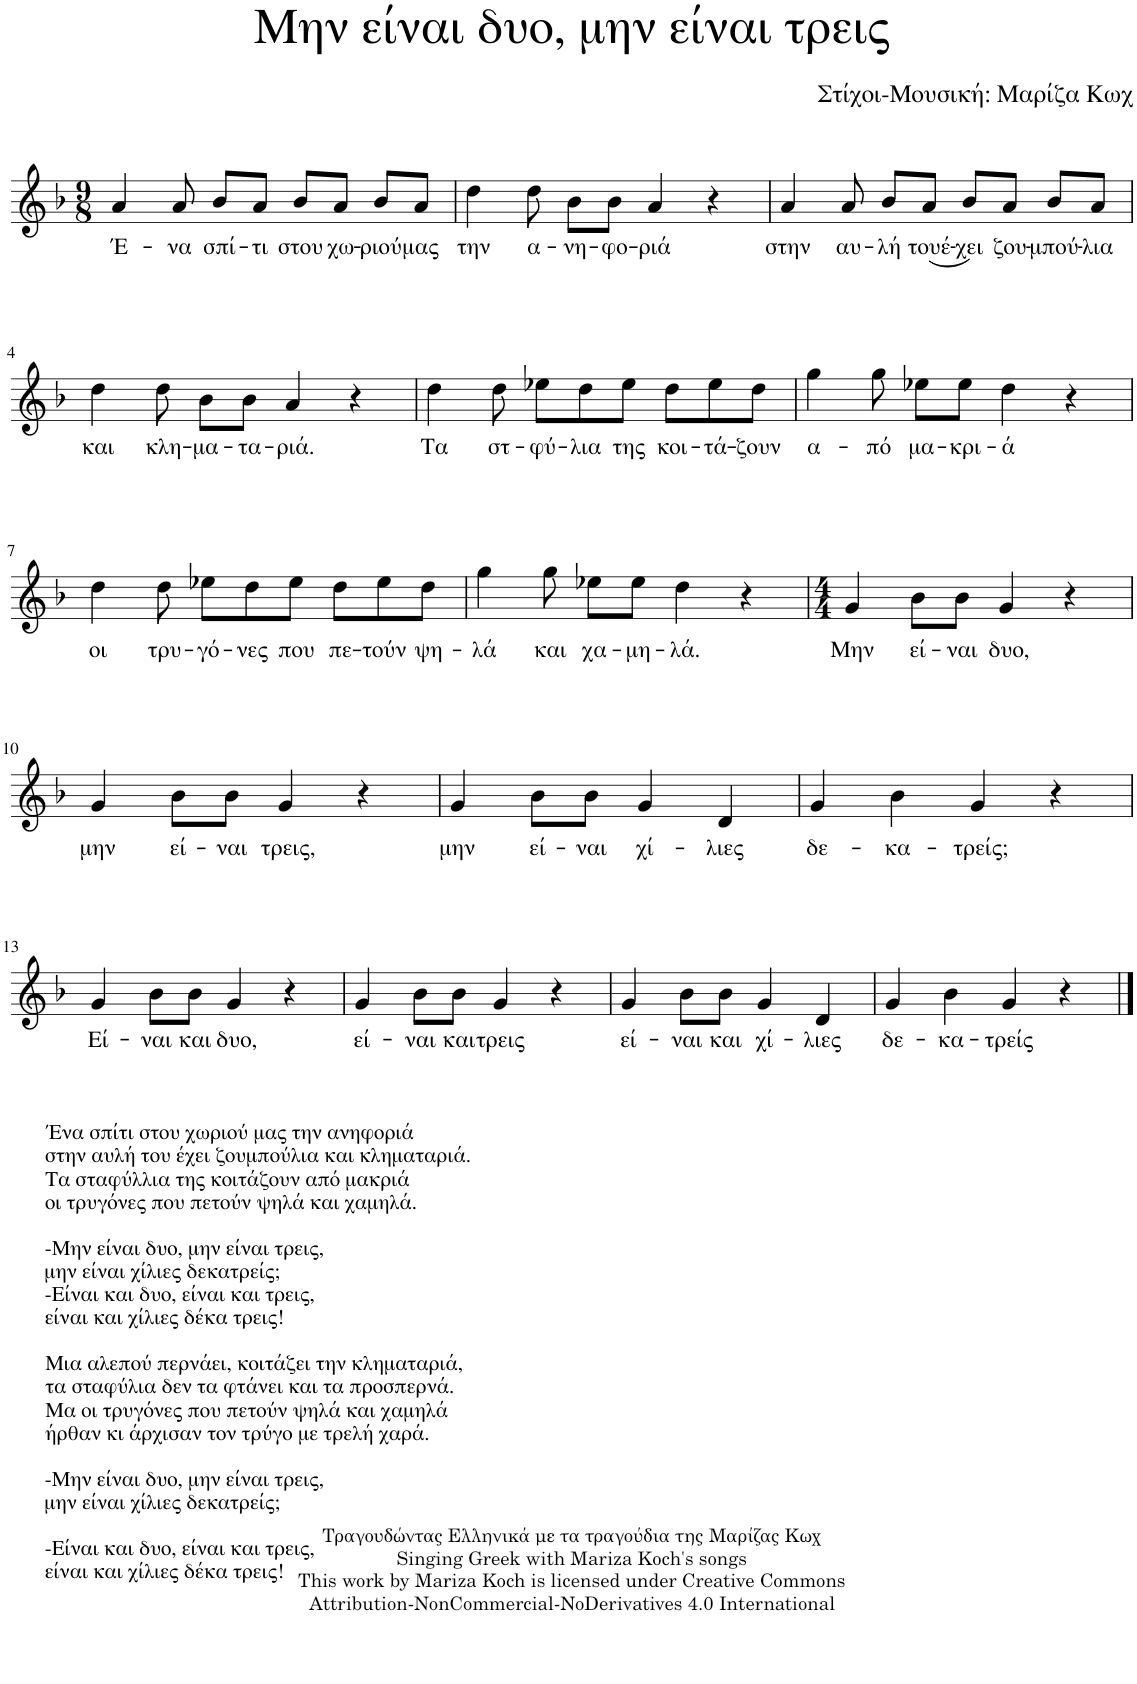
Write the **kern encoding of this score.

**kern	**text
*part1	*part1
*staff1	*staff1
*I"Piano	*
*I'Pno.	*
*clefG2	*
*k[b-]	*
*M9/8	*
=1	=1
!	!LO:LY:b
4a/	Έ-
!	!LO:LY:b
8a/	-να
!	!LO:LY:b
8b-/L	σπί-
!	!LO:LY:b
8a/J	-τι
!	!LO:LY:b
8b-/L	στου
!	!LO:LY:b
8a/J	χω-
!	!LO:LY:b
8b-/L	-ριού
!	!LO:LY:b
8a/J	μας
=2	=2
!	!LO:LY:b
4dd\	την
!	!LO:LY:b
8dd\	α-
!	!LO:LY:b
8b-\L	-νη-
!	!LO:LY:b
8b-\J	-φο-
!	!LO:LY:b
4a/	-ριά
4r	.
=3	=3
!	!LO:LY:b
4a/	στην
!	!LO:LY:b
8a/	αυ-
!	!LO:LY:b
8b-/L	-λή
!	!LO:LY:b
(8a/J	τουέ-
!	!LO:LY:b
8b-/L)	-χει
!	!LO:LY:b
8a/J	-ζου-
!	!LO:LY:b
8b-/L	-μπού-
!	!LO:LY:b
8a/J	-λια
!!LO:LB:g=z
=4	=4
!	!LO:LY:b
4dd\	και
!	!LO:LY:b
8dd\	κλη-
!	!LO:LY:b
8b-\L	-μα-
!	!LO:LY:b
8b-\J	-τα-
!	!LO:LY:b
4a/	-ριά.
4r	.
=5	=5
!	!LO:LY:b
4dd\	Τα
!	!LO:LY:b
8dd\	στ-
!	!LO:LY:b
8ee-X\L	-φύ-
!	!LO:LY:b
8dd\	-λια
!	!LO:LY:b
8ee-\J	της
!	!LO:LY:b
8dd\L	κοι-
!	!LO:LY:b
8ee-\	-τά-
!	!LO:LY:b
8dd\J	-ζουν
=6	=6
!	!LO:LY:b
4gg\	α-
!	!LO:LY:b
8gg\	-πό
!	!LO:LY:b
8ee-X\L	μα-
!	!LO:LY:b
8ee-\J	-κρι-
!	!LO:LY:b
4dd\	-ά
4r	.
!!LO:LB:g=z
=7	=7
!	!LO:LY:b
4dd\	οι
!	!LO:LY:b
8dd\	τρυ-
!	!LO:LY:b
8ee-X\L	-γό-
!	!LO:LY:b
8dd\	-νες
!	!LO:LY:b
8ee-\J	που
!	!LO:LY:b
8dd\L	πε-
!	!LO:LY:b
8ee-\	-τούν
!	!LO:LY:b
8dd\J	ψη-
=8	=8
!	!LO:LY:b
4gg\	-λά
!	!LO:LY:b
8gg\	και
!	!LO:LY:b
8ee-X\L	χα-
!	!LO:LY:b
8ee-\J	-μη-
!	!LO:LY:b
4dd\	-λά.
4r	.
=9	=9
*M4/4	*
!	!LO:LY:b
4g/	Μην
!	!LO:LY:b
8b-\L	εί-
!	!LO:LY:b
8b-\J	-ναι
!	!LO:LY:b
4g/	δυο,
4r	.
!!LO:LB:g=z
=10	=10
!	!LO:LY:b
4g/	μην
!	!LO:LY:b
8b-\L	εί-
!	!LO:LY:b
8b-\J	-ναι
!	!LO:LY:b
4g/	τρεις,
4r	.
=11	=11
!	!LO:LY:b
4g/	μην
!	!LO:LY:b
8b-\L	εί-
!	!LO:LY:b
8b-\J	-ναι
!	!LO:LY:b
4g/	χί-
!	!LO:LY:b
4d/	-λιες
=12	=12
!	!LO:LY:b
4g/	δε-
!	!LO:LY:b
4b-\	-κα-
!	!LO:LY:b
4g/	-τρείς;
4r	.
!!LO:LB:g=z
=13	=13
!	!LO:LY:b
4g/	Εί-
!	!LO:LY:b
8b-\L	-ναι
!	!LO:LY:b
8b-\J	και
!	!LO:LY:b
4g/	δυο,
4r	.
=14	=14
!	!LO:LY:b
4g/	εί-
!	!LO:LY:b
8b-\L	-ναι
!	!LO:LY:b
8b-\J	και
!	!LO:LY:b
4g/	τρεις
4r	.
=15	=15
!	!LO:LY:b
4g/	εί-
!	!LO:LY:b
8b-\L	-ναι
!	!LO:LY:b
8b-\J	και
!	!LO:LY:b
4g/	χί-
!	!LO:LY:b
4d/	-λιες
=16	=16
!	!LO:LY:b
4g/	δε-
!	!LO:LY:b
4b-\	-κα-
!LO:TX:b:t=Ένα σπίτι στου χωριού μας την ανηφοριά	!
!LO:TX:b:t=στην αυλή του έχει ζουμπούλια και κληματαριά.	!
!LO:TX:b:t=Τα σταφύλλια της κοιτάζουν από μακριά	!
!LO:TX:b:t=οι τρυγόνες που πετούν ψηλά και χαμηλά.	!
!LO:TX:b:t=-Μην είναι δυο, μην είναι τρεις,	!
!LO:TX:b:t=μην είναι χίλιες δεκατρείς;	!
!LO:TX:b:t=-Είναι και δυο, είναι και τρεις,	!
!LO:TX:b:t=είναι και χίλιες δέκα τρεις!	!
!LO:TX:b:t=Μια αλεπού περνάει, κοιτάζει την κληματαριά,	!
!LO:TX:b:t=τα σταφύλια δεν τα φτάνει και τα προσπερνά.	!
!LO:TX:b:t=Μα οι τρυγόνες που πετούν ψηλά και χαμηλά	!
!LO:TX:b:t=ήρθαν κι άρχισαν τον τρύγο με τρελή χαρά.	!
!LO:TX:b:t=-Μην είναι δυο, μην είναι τρεις,	!
!LO:TX:b:t=μην είναι χίλιες δεκατρείς;	!
!LO:TX:b:t=-Είναι και δυο, είναι και τρεις,	!
!LO:TX:b:t=είναι και χίλιες δέκα τρεις!	!
!	!LO:LY:b
4g/	-τρείς
4r	.
==	==
*-	*-
